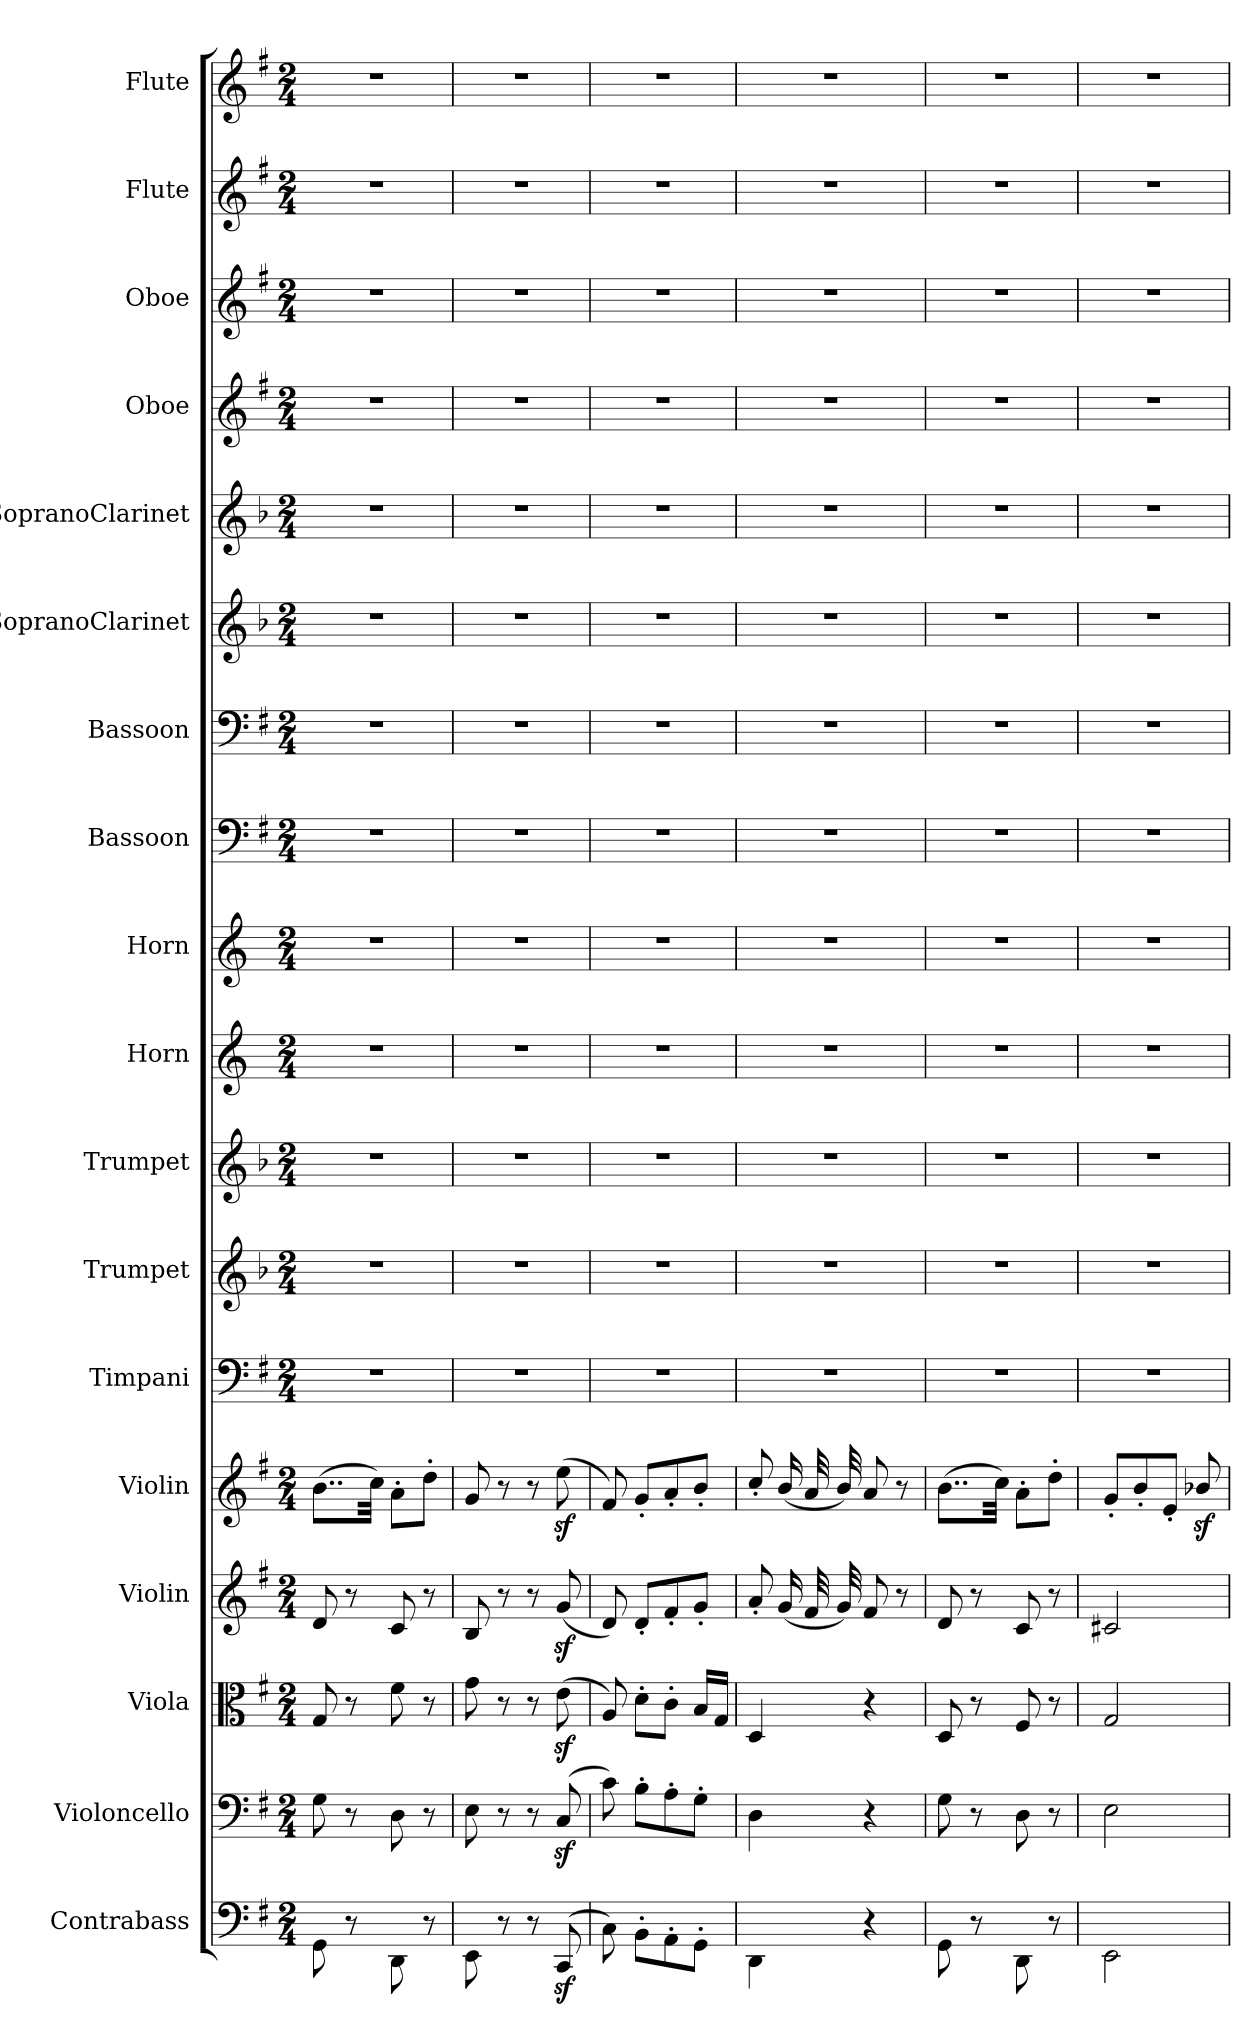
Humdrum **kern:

**kern	**kern	**kern	**kern	**kern	**kern	**kern	**kern	**kern	**kern	**kern	**kern	**kern	**kern	**kern	**kern	**kern	**kern
*part18	*part17	*part16	*part15	*part14	*part13	*part12	*part11	*part10	*part9	*part8	*part7	*part6	*part5	*part4	*part3	*part2	*part1
*staff18	*staff17	*staff16	*staff15	*staff14	*staff13	*staff12	*staff11	*staff10	*staff9	*staff8	*staff7	*staff6	*staff5	*staff4	*staff3	*staff2	*staff1
*I"Contrabass	*I"Violoncello	*I"Viola	*I"Violin	*I"Violin	*I"Timpani	*I"Trumpet	*I"Trumpet	*I"Horn	*I"Horn	*I"Bassoon	*I"Bassoon	*I"SopranoClarinet	*I"SopranoClarinet	*I"Oboe	*I"Oboe	*I"Flute	*I"Flute
*I'Cb	*I'Vc	*I'Vla	*I'Vln	*I'Vln	*I'Timp	*I'Tpt	*I'Tpt	*I'Hn	*I'Hn	*I'Bsn	*I'Bsn	*	*	*I'Ob	*I'Ob	*I'Fl	*I'Fl
*clefF4	*clefF4	*clefC3	*clefG2	*clefG2	*clefF4	*clefG2	*clefG2	*clefG2	*clefG2	*clefF4	*clefF4	*clefG2	*clefG2	*clefG2	*clefG2	*clefG2	*clefG2
*k[f#]	*k[f#]	*k[f#]	*k[f#]	*k[f#]	*k[f#]	*k[b-]	*k[b-]	*k[]	*k[]	*k[f#]	*k[f#]	*k[b-]	*k[b-]	*k[f#]	*k[f#]	*k[f#]	*k[f#]
*M2/4	*M2/4	*M2/4	*M2/4	*M2/4	*M2/4	*M2/4	*M2/4	*M2/4	*M2/4	*M2/4	*M2/4	*M2/4	*M2/4	*M2/4	*M2/4	*M2/4	*M2/4
=1	=1	=1	=1	=1	=1	=1	=1	=1	=1	=1	=1	=1	=1	=1	=1	=1	=1
8GG\	8G\	8G/	8d/	(8..b\L	2r	2r	2r	2r	2r	2r	2r	2r	2r	2r	2r	2r	2r
8r	8r	8r	8r	.	.	.	.	.	.	.	.	.	.	.	.	.	.
.	.	.	.	32cc\Jkk)	.	.	.	.	.	.	.	.	.	.	.	.	.
8DD\	8D\	8f#\	8c/	8a'\L	.	.	.	.	.	.	.	.	.	.	.	.	.
8r	8r	8r	8r	8dd'\J	.	.	.	.	.	.	.	.	.	.	.	.	.
=2	=2	=2	=2	=2	=2	=2	=2	=2	=2	=2	=2	=2	=2	=2	=2	=2	=2
8EE\	8E\	8g\	8B/	8g/	2r	2r	2r	2r	2r	2r	2r	2r	2r	2r	2r	2r	2r
8r	8r	8r	8r	8r	.	.	.	.	.	.	.	.	.	.	.	.	.
8r	8r	8r	8r	8r	.	.	.	.	.	.	.	.	.	.	.	.	.
(8CCz/	(8Cz/	(8ez\	(8gz/	(8eez\	.	.	.	.	.	.	.	.	.	.	.	.	.
=3	=3	=3	=3	=3	=3	=3	=3	=3	=3	=3	=3	=3	=3	=3	=3	=3	=3
8C\)	8c\)	8A/)	8d/)	8f#/)	2r	2r	2r	2r	2r	2r	2r	2r	2r	2r	2r	2r	2r
8BB'\L	8B'\L	8d'\L	8d'/L	8g'/L	.	.	.	.	.	.	.	.	.	.	.	.	.
8AA'\	8A'\	8c'\J	8f#'/	8a'/	.	.	.	.	.	.	.	.	.	.	.	.	.
8GG'\J	8G'\J	16B/LL	8g'/J	8b'/J	.	.	.	.	.	.	.	.	.	.	.	.	.
.	.	16G/JJ	.	.	.	.	.	.	.	.	.	.	.	.	.	.	.
=4	=4	=4	=4	=4	=4	=4	=4	=4	=4	=4	=4	=4	=4	=4	=4	=4	=4
4DD\	4D\	4D/	8a'/	8cc'/	2r	2r	2r	2r	2r	2r	2r	2r	2r	2r	2r	2r	2r
.	.	.	(16g/	(16b/	.	.	.	.	.	.	.	.	.	.	.	.	.
.	.	.	32f#/	32a/	.	.	.	.	.	.	.	.	.	.	.	.	.
.	.	.	32g/)	32b/)	.	.	.	.	.	.	.	.	.	.	.	.	.
4r	4r	4r	8f#/	8a/	.	.	.	.	.	.	.	.	.	.	.	.	.
.	.	.	8r	8r	.	.	.	.	.	.	.	.	.	.	.	.	.
=5	=5	=5	=5	=5	=5	=5	=5	=5	=5	=5	=5	=5	=5	=5	=5	=5	=5
8GG\	8G\	8D/	8d/	(8..b\L	2r	2r	2r	2r	2r	2r	2r	2r	2r	2r	2r	2r	2r
8r	8r	8r	8r	.	.	.	.	.	.	.	.	.	.	.	.	.	.
.	.	.	.	32cc\Jkk)	.	.	.	.	.	.	.	.	.	.	.	.	.
8DD\	8D\	8F#/	8c/	8a'\L	.	.	.	.	.	.	.	.	.	.	.	.	.
8r	8r	8r	8r	8dd'\J	.	.	.	.	.	.	.	.	.	.	.	.	.
=6	=6	=6	=6	=6	=6	=6	=6	=6	=6	=6	=6	=6	=6	=6	=6	=6	=6
2EE\	2E\	2G/	2c#X/	8g'/L	2r	2r	2r	2r	2r	2r	2r	2r	2r	2r	2r	2r	2r
.	.	.	.	8b'/	.	.	.	.	.	.	.	.	.	.	.	.	.
.	.	.	.	8e'/J	.	.	.	.	.	.	.	.	.	.	.	.	.
.	.	.	.	8b-Xz/	.	.	.	.	.	.	.	.	.	.	.	.	.
=	=	=	=	=	=	=	=	=	=	=	=	=	=	=	=	=	=
*-	*-	*-	*-	*-	*-	*-	*-	*-	*-	*-	*-	*-	*-	*-	*-	*-	*-
